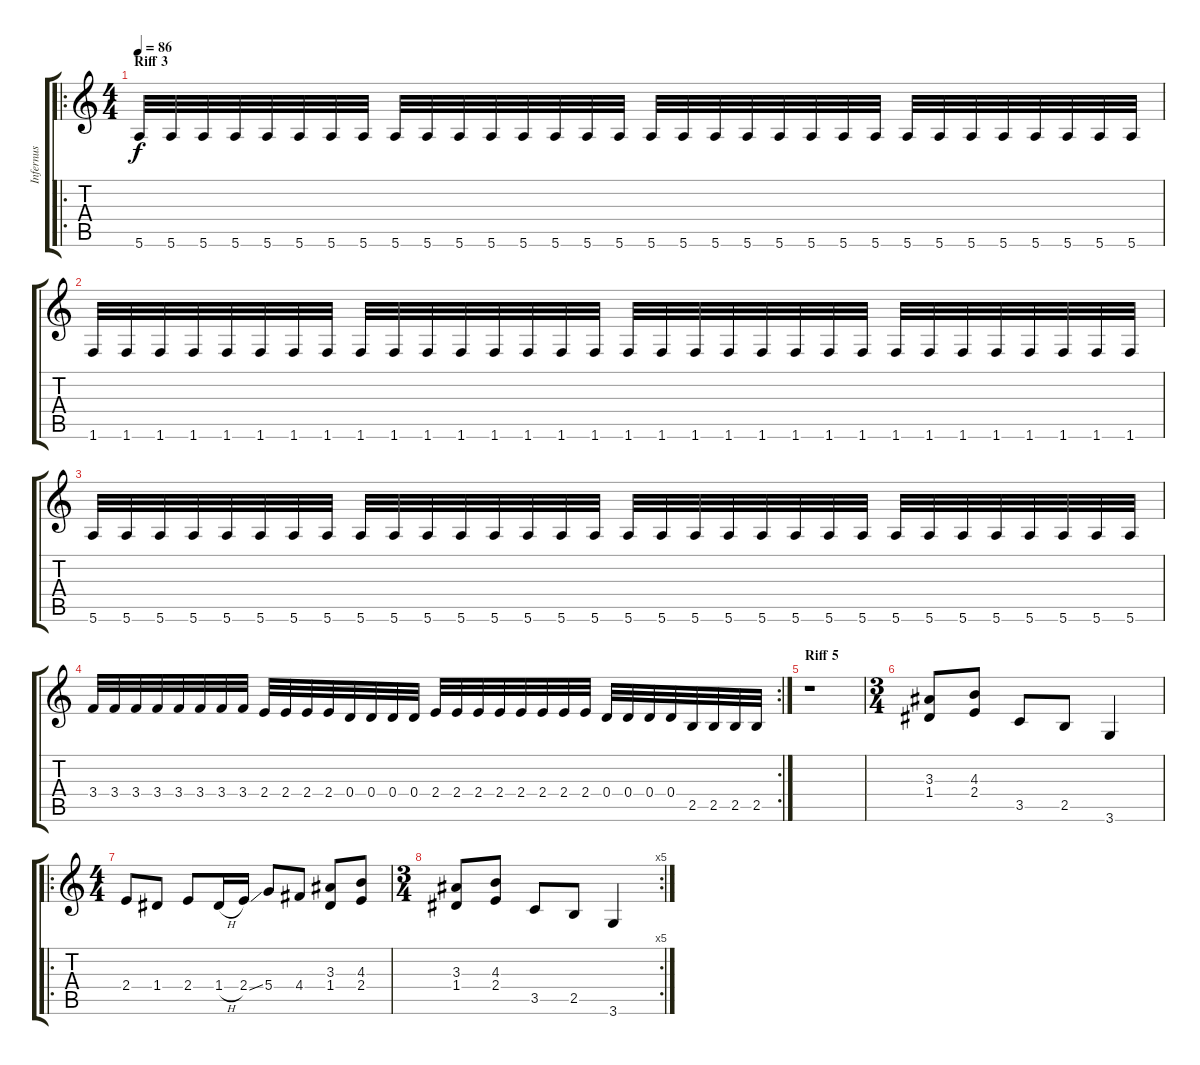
\track ("Infernus" "Infernus") {instrument distortionguitar}
\staff {score tabs}
\tuning (E4 B3 G3 D3 A2 E2) {hide}
\ro
\ts (4 4)
\section ("" "Riff 3")
\tempo 86
\clef g2
\ks c
5.6.32{dy f} 5.6.32 5.6.32 5.6.32 5.6.32 5.6.32 5.6.32 5.6.32 5.6.32 5.6.32 5.6.32 5.6.32 5.6.32 5.6.32 5.6.32 5.6.32 5.6.32 5.6.32 5.6.32 5.6.32 5.6.32 5.6.32 5.6.32 5.6.32 5.6.32 5.6.32 5.6.32 5.6.32 5.6.32 5.6.32 5.6.32 5.6.32 |
1.6.32 1.6.32 1.6.32 1.6.32 1.6.32 1.6.32 1.6.32 1.6.32 1.6.32 1.6.32 1.6.32 1.6.32 1.6.32 1.6.32 1.6.32 1.6.32 1.6.32 1.6.32 1.6.32 1.6.32 1.6.32 1.6.32 1.6.32 1.6.32 1.6.32 1.6.32 1.6.32 1.6.32 1.6.32 1.6.32 1.6.32 1.6.32 |
5.6.32 5.6.32 5.6.32 5.6.32 5.6.32 5.6.32 5.6.32 5.6.32 5.6.32 5.6.32 5.6.32 5.6.32 5.6.32 5.6.32 5.6.32 5.6.32 5.6.32 5.6.32 5.6.32 5.6.32 5.6.32 5.6.32 5.6.32 5.6.32 5.6.32 5.6.32 5.6.32 5.6.32 5.6.32 5.6.32 5.6.32 5.6.32 |
\rc 2
3.4.32 3.4.32 3.4.32 3.4.32 3.4.32 3.4.32 3.4.32 3.4.32 2.4.32 2.4.32 2.4.32 2.4.32 0.4.32 0.4.32 0.4.32 0.4.32 2.4.32 2.4.32 2.4.32 2.4.32 2.4.32 2.4.32 2.4.32 2.4.32 0.4.32 0.4.32 0.4.32 0.4.32 2.5.32 2.5.32 2.5.32 2.5.32 |
\section ("" "Riff 5")
r.1 |
\ts (3 4)
(3.3 1.4).8 (4.3 2.4).8 3.5.8 2.5.8 3.6.4 |
\ro
\ts (4 4)
2.4.8 1.4.8 2.4.8 1.4{h}.16 2.4{ss}.16 5.4.8 4.4.8 (3.3 1.4).8 (4.3 2.4).8 |
\rc 5
\ts (3 4)
(3.3 1.4).8 (4.3 2.4).8 3.5.8 2.5.8 3.6.4
